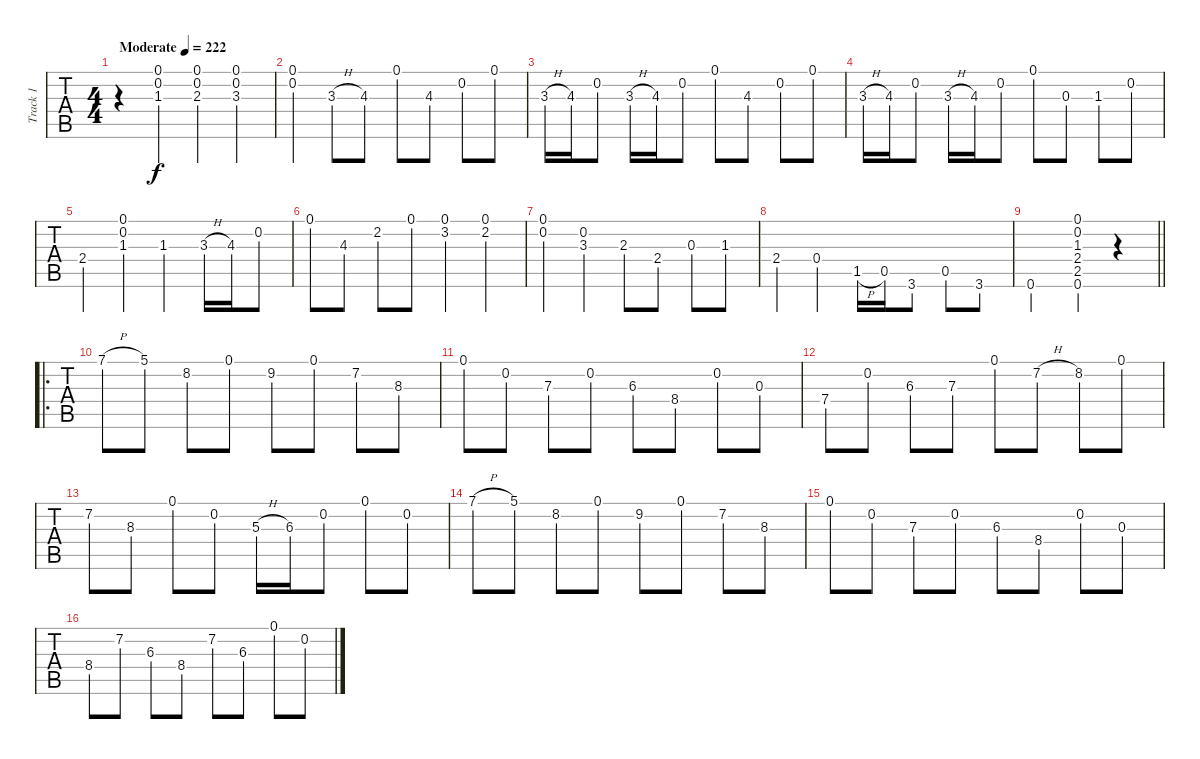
\track ("Track 1" "Track 1") {instrument acousticguitarnylon}
\staff {tabs}
\tuning (E4 B3 G3 D3 A2 E2) {hide}
\ts (4 4)
\tempo (222 "Moderate")
\clef g2
\ks c
r.4{dy f instrument acousticguitarnylon} (0.1 0.2 1.3).4 (0.1 0.2 2.3).4 (0.1 0.2 3.3).4 |
(0.1 0.2).4 3.3{h}.8 4.3.8 0.1.8 4.3.8 0.2.8 0.1.8 |
3.3{h}.16 4.3.16 0.2.8 3.3{h}.16 4.3.16 0.2.8 0.1.8 4.3.8 0.2.8 0.1.8 |
3.3{h}.16 4.3.16 0.2.8 3.3{h}.16 4.3.16 0.2.8 0.1.8 0.3.8 1.3.8 0.2.8 |
2.4.4 (0.1 0.2 1.3).4 1.3.4 3.3{h}.16 4.3.16 0.2.8 |
0.1.8 4.3.8 2.2.8 0.1.8 (0.1 3.2).4 (0.1 2.2).4 |
(0.1 0.2).4 (0.2 3.3).4 2.3.8 2.4.8 0.3.8 1.3.8 |
2.4.4 0.4.4 1.5{h}.16 0.5.16 3.6.8 0.5.8 3.6.8 |
\barLineRight lightlight
0.6.2 (0.1 0.2 1.3 2.4 2.5 0.6).4 r.4 |
\ro
7.1{h}.8 5.1.8 8.2.8 0.1.8 9.2.8 0.1.8 7.2.8 8.3.8 |
0.1.8 0.2.8 7.3.8 0.2.8 6.3.8 8.4.8 0.2.8 0.3.8 |
7.4.8 0.2.8 6.3.8 7.3.8 0.1.8 7.2{h}.8 8.2.8 0.1.8 |
7.2.8 8.3.8 0.1.8 0.2.8 5.3{h}.16 6.3.16 0.2.8 0.1.8 0.2.8 |
7.1{h}.8 5.1.8 8.2.8 0.1.8 9.2.8 0.1.8 7.2.8 8.3.8 |
0.1.8 0.2.8 7.3.8 0.2.8 6.3.8 8.4.8 0.2.8 0.3.8 |
8.4.8 7.2.8 6.3.8 8.4.8 7.2.8 6.3.8 0.1.8 0.2.8
